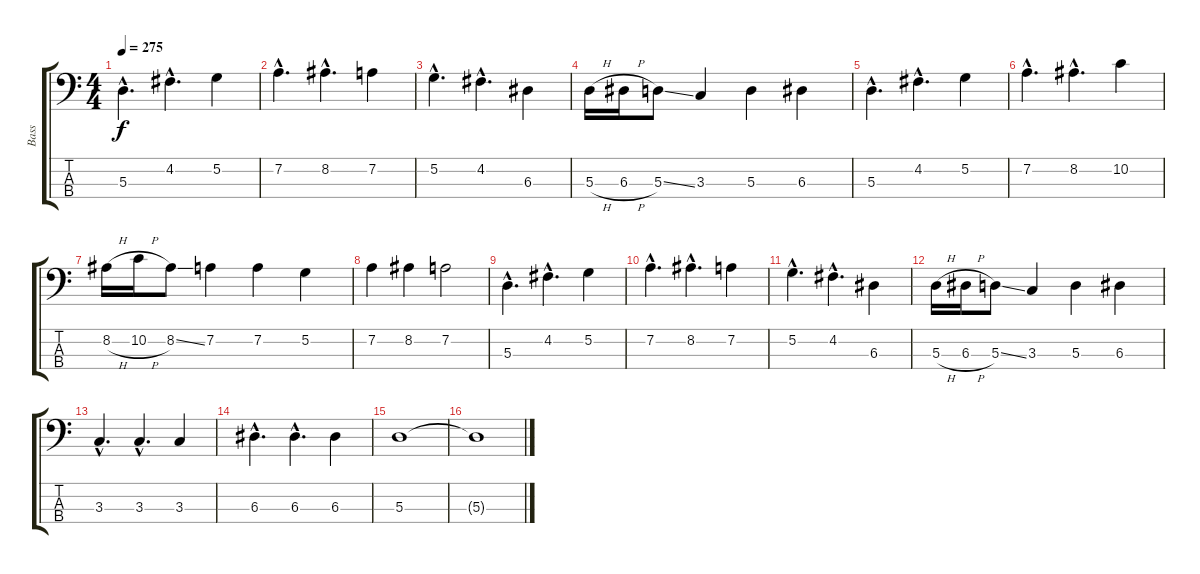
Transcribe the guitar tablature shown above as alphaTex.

\track ("Bass" "Bass") {instrument electricbasspick}
\staff {score tabs}
\tuning (G2 D2 A1 E1) {hide}
\ts (4 4)
\tempo 275
\clef f4
\ks c
5.3{hac}.4{d dy f} 4.2{hac}.4{d} 5.2.4 |
7.2{hac}.4{d} 8.2{hac}.4{d} 7.2.4 |
5.2{hac}.4{d} 4.2{hac}.4{d} 6.3.4 |
5.3{h}.16 6.3{h}.16 5.3{ss}.8 3.3.4 5.3.4 6.3.4 |
5.3{hac}.4{d} 4.2{hac}.4{d} 5.2.4 |
7.2{hac}.4{d} 8.2{hac}.4{d} 10.2.4 |
8.2{h}.16 10.2{h}.16 8.2{ss}.8 7.2.4 7.2.4 5.2.4 |
7.2.4 8.2.4 7.2.2 |
5.3{hac}.4{d} 4.2{hac}.4{d} 5.2.4 |
7.2{hac}.4{d} 8.2{hac}.4{d} 7.2.4 |
5.2{hac}.4{d} 4.2{hac}.4{d} 6.3.4 |
5.3{h}.16 6.3{h}.16 5.3{ss}.8 3.3.4 5.3.4 6.3.4 |
3.3{hac}.4{d} 3.3{hac}.4{d} 3.3.4 |
6.3{hac}.4{d} 6.3{hac}.4{d} 6.3.4 |
5.3.1 |
5.3{t}.1
